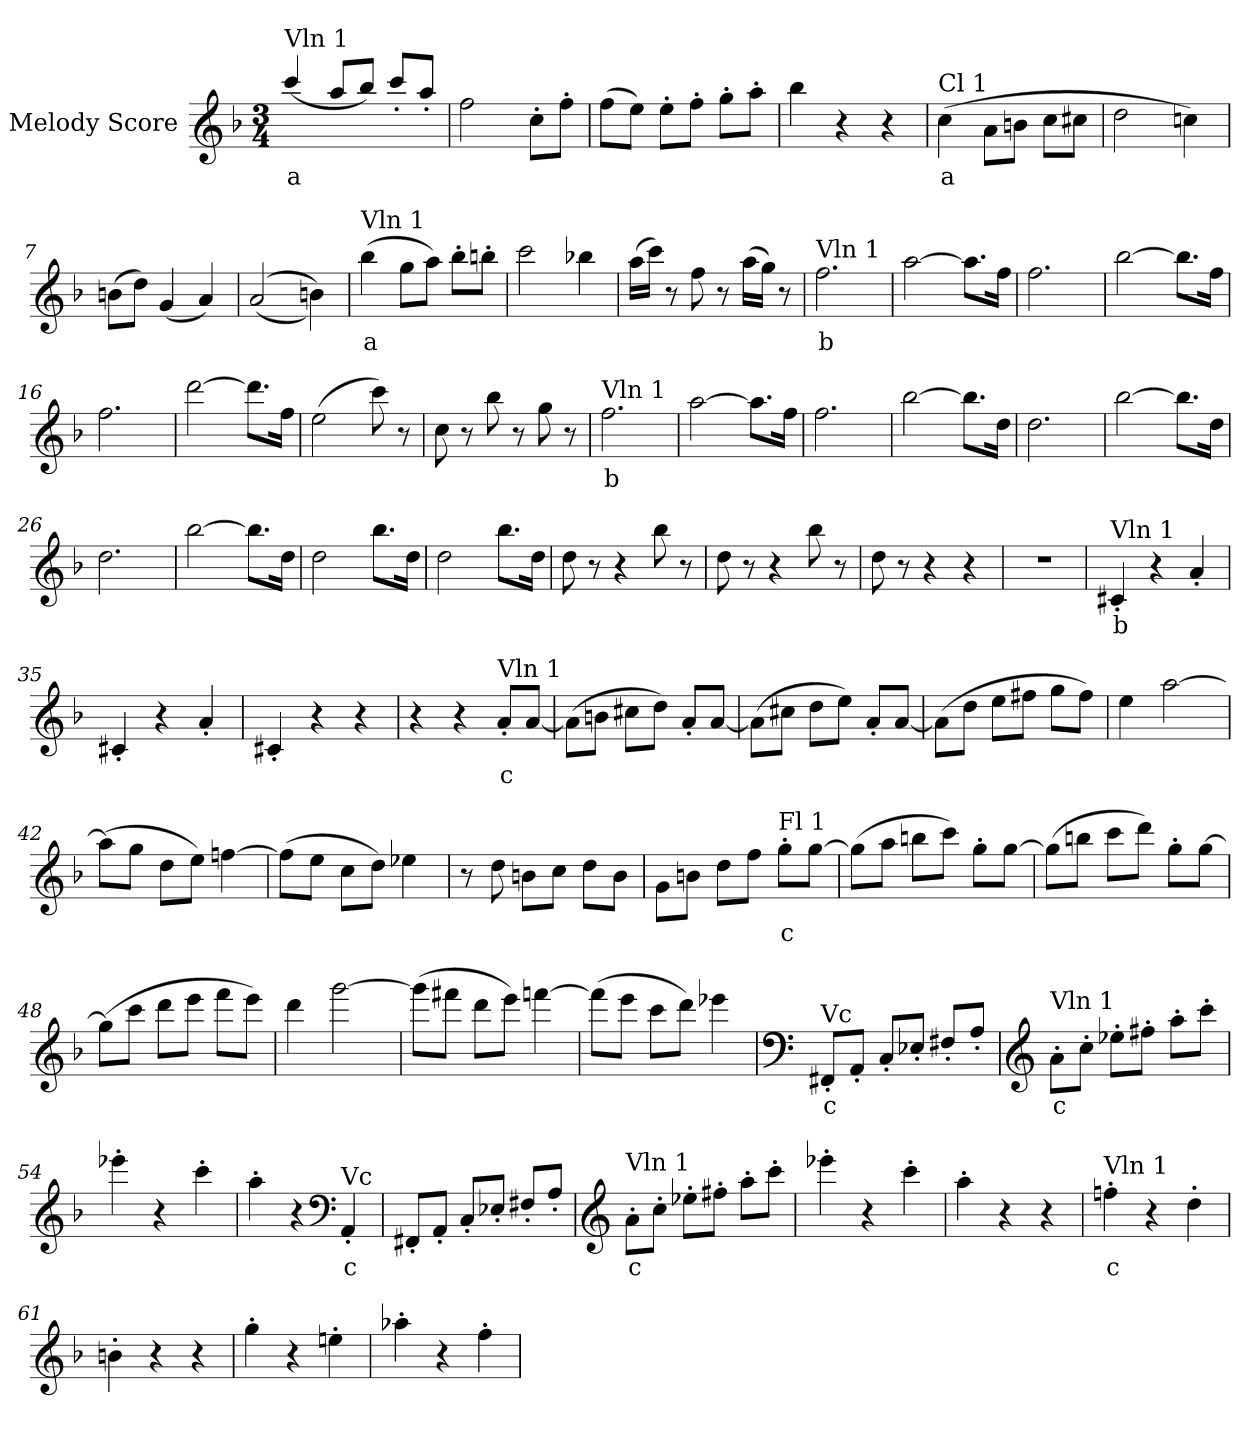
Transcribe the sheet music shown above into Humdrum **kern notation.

**kern	**text
*part1	*part1
*staff1	*staff1
*I"Melody Score	*
*k[b-]	*
*M3/4	*
*MM207	*
=1	=1
!LO:TX:a:t=Vln 1	!
!	!LO:LY:b:color=#FF0000
(4ccc/	a
8aa/L	.
8bb-/J)	.
8ccc'/L	.
8aa'/J	.
=2	=2
2ff\	.
8cc'\L	.
8ff'\J	.
=3	=3
(8ff\L	.
8ee\J)	.
8ee'\L	.
8ff'\J	.
8gg'\L	.
8aa'\J	.
=4	=4
4bb-\	.
4r	.
4r	.
=5	=5
!LO:TX:a:t=Cl 1	!
!	!LO:LY:b:color=#FF0000
(4cc\	a
8a\L	.
8b\J	.
8cc\L	.
8cc#X\J	.
=6	=6
2dd\	.
4ccn\)	.
=7	=7
(8b\L	.
8dd\J)	.
(4g/	.
4a/)	.
=8	=8
((2a/	.
4b\))	.
=9	=9
!LO:TX:a:t=Vln 1	!
!	!LO:LY:b:color=#FF0000
(4bb-\	a
8gg\L	.
8aa\J)	.
8bb-'\L	.
8bbn'\J	.
=10	=10
2ccc\	.
4bb-X\	.
=11	=11
(16aa\LL	.
16ccc\JJ)	.
8r	.
8ff\	.
8r	.
(16aa\LL	.
16gg\JJ)	.
8r	.
=12	=12
!LO:TX:a:t=Vln 1	!
!	!LO:LY:b:color=#FF0000
2.ff\	b
=13	=13
[2aa\	.
8.aa\L]	.
16ff\Jk	.
=14	=14
2.ff\	.
=15	=15
[2bb-\	.
8.bb-\L]	.
16ff\Jk	.
=16	=16
2.ff\	.
=17	=17
[2ddd\	.
8.ddd\L]	.
16ff\Jk	.
=18	=18
(2ee\	.
8ccc\)	.
8r	.
=19	=19
8cc\	.
8r	.
8bb-\	.
8r	.
8gg\	.
8r	.
=20	=20
!LO:TX:a:t=Vln 1	!
!	!LO:LY:b:color=#FF0000
2.ff\	b
=21	=21
[2aa\	.
8.aa\L]	.
16ff\Jk	.
=22	=22
2.ff\	.
=23	=23
[2bb-\	.
8.bb-\L]	.
16dd\Jk	.
=24	=24
2.dd\	.
=25	=25
[2bb-\	.
8.bb-\L]	.
16dd\Jk	.
=26	=26
2.dd\	.
=27	=27
[2bb-\	.
8.bb-\L]	.
16dd\Jk	.
=28	=28
2dd\	.
8.bb-\L	.
16dd\Jk	.
=29	=29
2dd\	.
8.bb-\L	.
16dd\Jk	.
=30	=30
8dd\	.
8r	.
4r	.
8bb-\	.
8r	.
=31	=31
8dd\	.
8r	.
4r	.
8bb-\	.
8r	.
=32	=32
8dd\	.
8r	.
4r	.
4r	.
=33	=33
2.r	.
=34	=34
!LO:TX:a:t=Vln 1	!
!	!LO:LY:b:color=#FF0000
4c#X'/	b
4r	.
4a'/	.
=35	=35
4c#X'/	.
4r	.
4a'/	.
=36	=36
4c#X'/	.
4r	.
4r	.
=37	=37
4r	.
4r	.
!LO:TX:a:t=Vln 1	!
!	!LO:LY:b:color=#FF0000
8a'/L	c
[8a/J	.
=38	=38
(8a\L]	.
8bn\J	.
8cc#X\L	.
8dd\J)	.
8a'/L	.
[8a/J	.
=39	=39
(8a\L]	.
8cc#X\J	.
8dd\L	.
8ee\J)	.
8a'/L	.
[8a/J	.
=40	=40
(8a\L]	.
8dd\J	.
8ee\L	.
8ff#X\J	.
8gg\L	.
8ff#\J)	.
=41	=41
4ee\	.
[2aa\	.
=42	=42
(8aa\L]	.
8gg\J	.
8dd\L	.
8ee\J)	.
[4ffn\	.
=43	=43
(8ff\L]	.
8ee\J	.
8cc\L	.
8dd\J)	.
4ee-X\	.
=44	=44
8r	.
8dd\	.
8bn\L	.
8cc\J	.
8dd\L	.
8b\J	.
=45	=45
8g\L	.
8bn\J	.
8dd\L	.
8ff\J	.
!LO:TX:a:t=Fl 1	!
!	!LO:LY:b:color=#FF0000
8gg'\L	c
[8gg\J	.
=46	=46
(8gg\L]	.
8aa\J	.
8bbn\L	.
8ccc\J)	.
8gg'\L	.
[8gg\J	.
=47	=47
(8gg\L]	.
8bbn\J	.
8ccc\L	.
8ddd\J)	.
8gg'\L	.
[8gg\J	.
=48	=48
(8gg\L]	.
8ccc\J	.
8ddd\L	.
8eee\J	.
8fff\L	.
8eee\J)	.
=49	=49
4ddd\	.
[2ggg\	.
=50	=50
(8ggg\L]	.
8fff#X\J	.
8ddd\L	.
8eee\J)	.
[4fffn\	.
=51	=51
(8fff\L]	.
8eee\J	.
8ccc\L	.
8ddd\J)	.
4eee-X\	.
=52	=52
*clefF4	*
!LO:TX:a:t=Vc	!
!	!LO:LY:b:color=#FF0000
8FF#X'/L	c
8AA'/J	.
8C'/L	.
8E-X'/J	.
8F#X'/L	.
8A'/J	.
=53	=53
*clefG2	*
!LO:TX:a:t=Vln 1	!
!	!LO:LY:b:color=#FF0000
8a'\L	c
8cc'\J	.
8ee-X'\L	.
8ff#X'\J	.
8aa'\L	.
8ccc'\J	.
=54	=54
4eee-X'\	.
4r	.
4ccc'\	.
=55	=55
4aa'\	.
4r	.
*clefF4	*
!LO:TX:a:t=Vc	!
!	!LO:LY:b:color=#FF0000
4AA'/	c
=56	=56
8FF#X'/L	.
8AA'/J	.
8C'/L	.
8E-X'/J	.
8F#X'/L	.
8A'/J	.
=57	=57
*clefG2	*
!LO:TX:a:t=Vln 1	!
!	!LO:LY:b:color=#FF0000
8a'\L	c
8cc'\J	.
8ee-X'\L	.
8ff#X'\J	.
8aa'\L	.
8ccc'\J	.
=58	=58
4eee-X'\	.
4r	.
4ccc'\	.
=59	=59
4aa'\	.
4r	.
4r	.
=60	=60
!LO:TX:a:t=Vln 1	!
!	!LO:LY:b:color=#FF0000
4ffn'\	c
4r	.
4dd'\	.
=61	=61
4bn'\	.
4r	.
4r	.
=62	=62
4gg'\	.
4r	.
4een'\	.
=63	=63
4aa-X'\	.
4r	.
4ff'\	.
=	=
*-	*-
